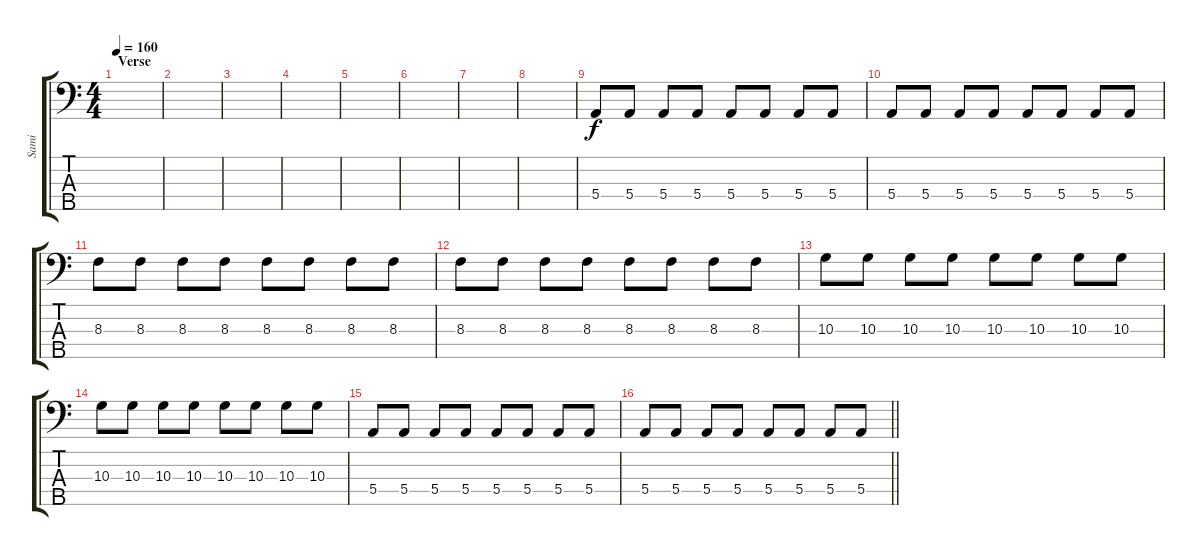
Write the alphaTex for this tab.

\track ("Sami" "Sami") {instrument electricbassfinger}
\staff {score tabs}
\tuning (G2 D2 A1 E1 B0) {hide}
\ts (4 4)
\section ("" "Verse")
\tempo 160
\clef f4
\ks c
|
|
|
|
|
|
|
|
5.4.8 5.4.8 5.4.8 5.4.8 5.4.8 5.4.8 5.4.8 5.4.8 |
5.4.8 5.4.8 5.4.8 5.4.8 5.4.8 5.4.8 5.4.8 5.4.8 |
8.3.8 8.3.8 8.3.8 8.3.8 8.3.8 8.3.8 8.3.8 8.3.8 |
8.3.8 8.3.8 8.3.8 8.3.8 8.3.8 8.3.8 8.3.8 8.3.8 |
10.3.8 10.3.8 10.3.8 10.3.8 10.3.8 10.3.8 10.3.8 10.3.8 |
10.3.8 10.3.8 10.3.8 10.3.8 10.3.8 10.3.8 10.3.8 10.3.8 |
5.4.8 5.4.8 5.4.8 5.4.8 5.4.8 5.4.8 5.4.8 5.4.8 |
\barLineRight lightlight
5.4.8 5.4.8 5.4.8 5.4.8 5.4.8 5.4.8 5.4.8 5.4.8
